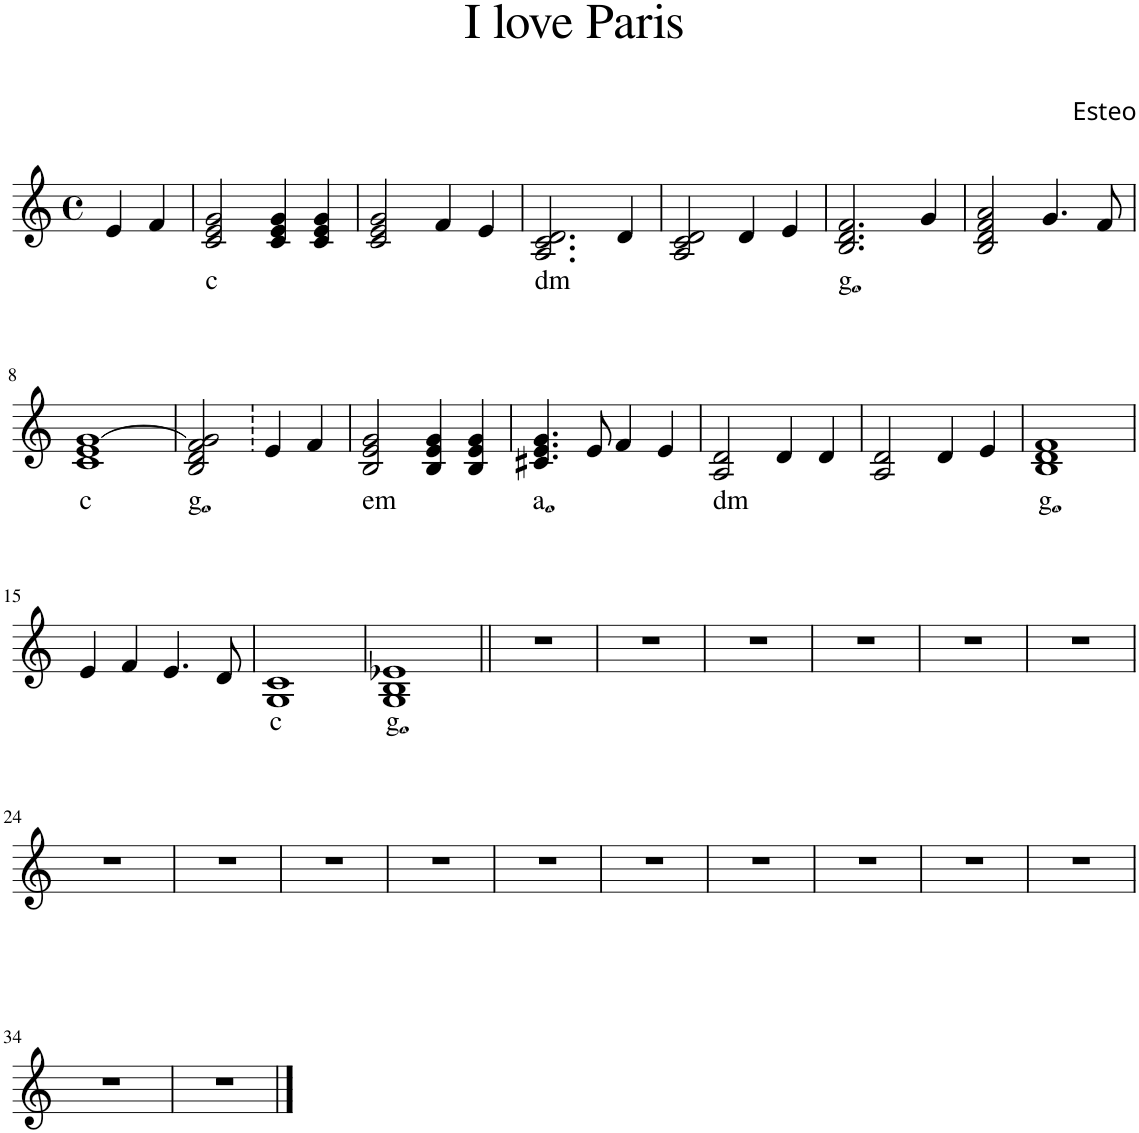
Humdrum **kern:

**kern	**harte
*part1	*part1
*staff1	*
*I"Accordeon	*
*I'Acc.	*
*clefG2	*
*k[]	*
*M4/4	*
*met(c)	*
=1	=1
4e/	.
4f/	.
=2	=2
2c/ 2e/ 2g/	C:maj
4c/ 4e/ 4g/	.
4c/ 4e/ 4g/	.
=3	=3
2c/ 2e/ 2g/	.
4f/	.
4e/	.
=4	=4
!	!LO:H:kt=m
2.A/ 2.c/ 2.d/	D:min
4d/	.
=5	=5
2A/ 2c/ 2d/	.
4d/	.
4e/	.
=6	=6
!	!LO:H:kt=7
2.B/ 2.d/ 2.f/	G:7
4g/	.
=7	=7
2B/ 2d/ 2f/ 2a/	.
4.g/	.
8f/	.
!!LO:LB:g=z
=8	=8
1c 1e [1g	C:maj
=9	=9
!	!LO:H:kt=7
2B/ 2d/ 2f/ 2g/]	G:7
4e/	.
4f/	.
=10	=10
!	!LO:H:kt=m
2B/ 2e/ 2g/	E:min
4B/ 4e/ 4g/	.
4B/ 4e/ 4g/	.
=11	=11
!	!LO:H:kt=7
4.c#X/ 4.e/ 4.g/	A:7
8e/	.
4f/	.
4e/	.
=12	=12
!	!LO:H:kt=m
2A/ 2d/	D:min
4d/	.
4d/	.
=13	=13
2A/ 2d/	.
4d/	.
4e/	.
=14	=14
!	!LO:H:kt=7
1B 1d 1f	G:7
!!LO:LB:g=z
=15	=15
4e/	.
4f/	.
4.e/	.
8d/	.
=16	=16
1G 1c	C:maj
=17	=17
!	!LO:H:kt=7
1G 1B 1e-X	G:7
=18||	=18||
1r	.
=19	=19
1r	.
=20	=20
1r	.
=21	=21
1r	.
=22	=22
1r	.
=23	=23
1r	.
!!LO:LB:g=z
=24	=24
1r	.
=25	=25
1r	.
=26	=26
1r	.
=27	=27
1r	.
=28	=28
1r	.
=29	=29
1r	.
=30	=30
1r	.
=31	=31
1r	.
=32	=32
1r	.
=33	=33
1r	.
!!LO:LB:g=z
=34	=34
1r	.
=35	=35
1r	.
==	==
*-	*-
